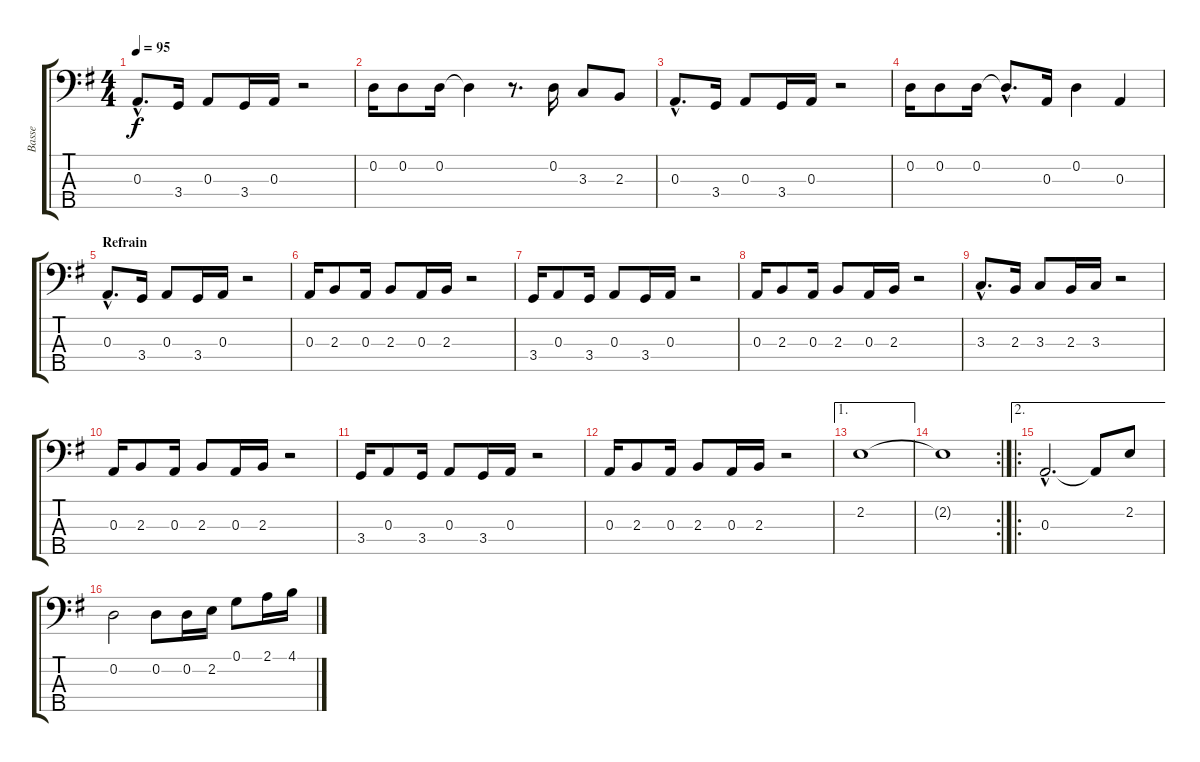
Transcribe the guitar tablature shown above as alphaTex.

\track ("Basse" "Basse") {instrument electricbassfinger}
\staff {score tabs}
\tuning (G2 D2 A1 E1 B0) {hide}
\ts (4 4)
\tempo 95
\clef f4
\ks g
0.3{hac}.8{d dy f} 3.4.16 0.3.8 3.4.16 0.3.16 r.2 |
0.2.16 0.2.8 0.2.16 0.2{t}.4 r.8{d} 0.2.16 3.3.8 2.3.8 |
0.3{hac}.8{d} 3.4.16 0.3.8 3.4.16 0.3.16 r.2 |
0.2.16 0.2.8 0.2.16 0.2{hac t}.8{d} 0.3.16 0.2.4 0.3.4 |
\section ("" "Refrain")
0.3{hac}.8{d} 3.4.16 0.3.8 3.4.16 0.3.16 r.2 |
0.3.16 2.3.8 0.3.16 2.3.8 0.3.16 2.3.16 r.2 |
3.4.16 0.3.8 3.4.16 0.3.8 3.4.16 0.3.16 r.2 |
0.3.16 2.3.8 0.3.16 2.3.8 0.3.16 2.3.16 r.2 |
3.3{hac}.8{d} 2.3.16 3.3.8 2.3.16 3.3.16 r.2 |
0.3.16 2.3.8 0.3.16 2.3.8 0.3.16 2.3.16 r.2 |
3.4.16 0.3.8 3.4.16 0.3.8 3.4.16 0.3.16 r.2 |
0.3.16 2.3.8 0.3.16 2.3.8 0.3.16 2.3.16 r.2 |
\ae 1
2.2.1 |
\rc 2
2.2{t}.1 |
\ae 2
\ro
0.3{hac}.2{d} 0.3{t}.8 2.2.8 |
0.2.2 0.2.8 0.2.16 2.2.16 0.1.8 2.1.16 4.1.16
